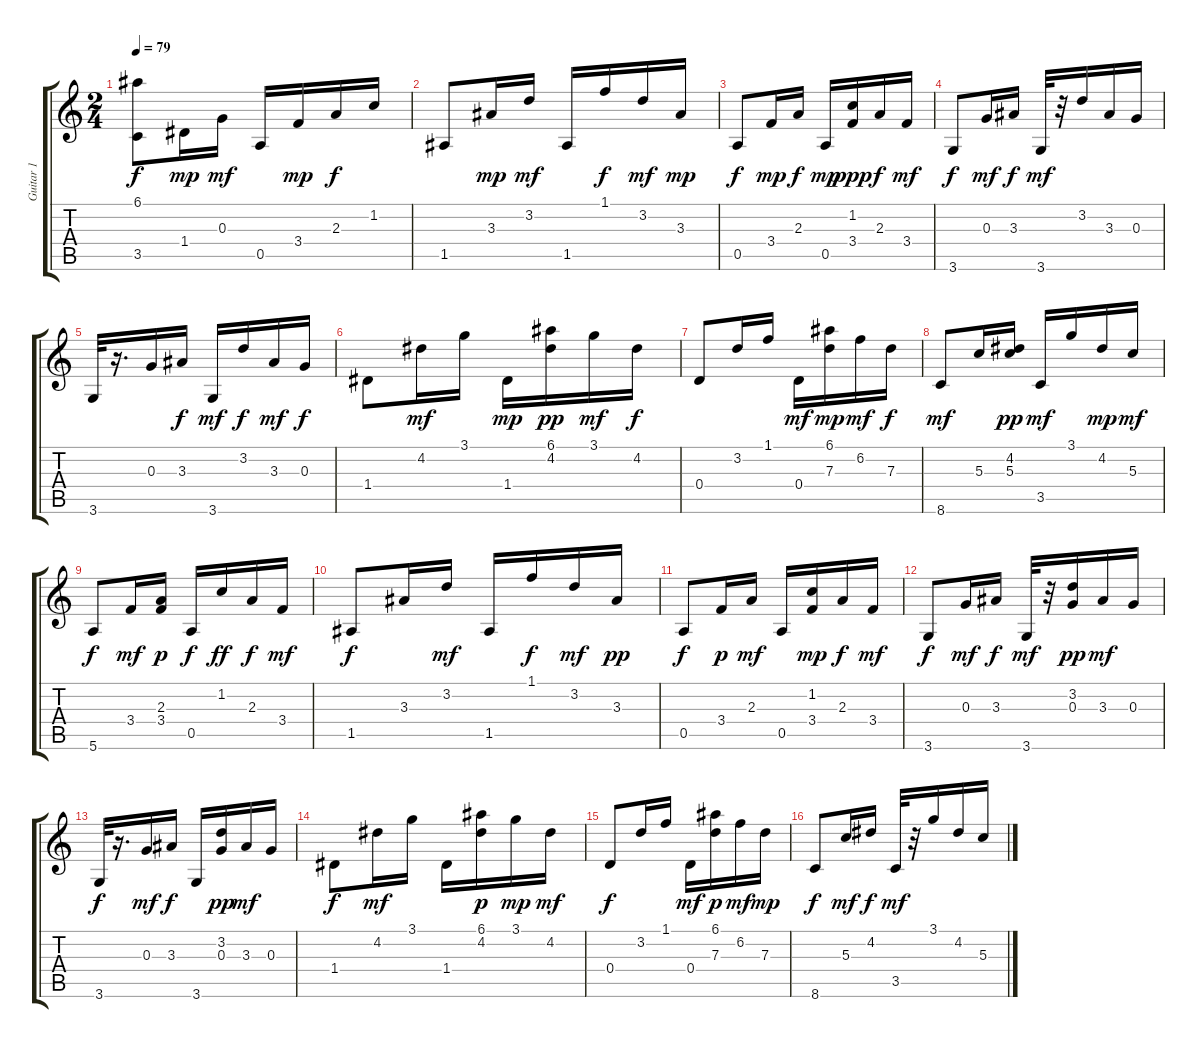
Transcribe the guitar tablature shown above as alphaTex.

\track ("Guitar 1" "Guitar 1") {instrument acousticguitarsteel}
\staff {score tabs}
\tuning (E4 B3 G3 D3 A2 E2) {hide}
\ts (2 4)
\tempo 79
\clef g2
\ks c
(6.1 3.5).8{dy f} 1.4.16{dy mp} 0.3.16{dy mf} 0.5.16 3.4.16{dy mp} 2.3.16{dy f} 1.2.16 |
1.5.8 3.3.16{dy mp} 3.2.16{dy mf} 1.5.16 1.1.16{dy f} 3.2.16{dy mf} 3.3.16{dy mp} |
0.5.8{dy f} 3.4.16{dy mp} 2.3.16{dy f} 0.5.16{dy mp} (1.2 3.4).16{dy ppp} 2.3.16{dy f} 3.4.16{dy mf} |
3.6.8{dy f} 0.3.16{dy mf} 3.3.16{dy f} 3.6.32{dy mf} r.32 3.2.16 3.3.16 0.3.16 |
3.6.32 r.16{d} 0.3.16 3.3.16{dy f} 3.6.16{dy mf} 3.2.16{dy f} 3.3.16{dy mf} 0.3.16{dy f} |
1.4.8 4.2.16{dy mf} 3.1.16 1.4.16{dy mp} (6.1 4.2).16{dy pp} 3.1.16{dy mf} 4.2.16{dy f} |
0.4.8 3.2.16 1.1.16 0.4.16{dy mf} (6.1 7.3).16{dy mp} 6.2.16{dy mf} 7.3.16{dy f} |
8.6.8{dy mf} 5.3.16 (4.2 5.3).16{dy pp} 3.5.16{dy mf} 3.1.16 4.2.16{dy mp} 5.3.16{dy mf} |
5.6.8{dy f} 3.4.16{dy mf} (2.3 3.4).16{dy p} 0.5.16{dy f} 1.2.16{dy ff} 2.3.16{dy f} 3.4.16{dy mf} |
1.5.8{dy f} 3.3.16 3.2.16{dy mf} 1.5.16 1.1.16{dy f} 3.2.16{dy mf} 3.3.16{dy pp} |
0.5.8{dy f} 3.4.16{dy p} 2.3.16{dy mf} 0.5.16 (1.2 3.4).16{dy mp} 2.3.16{dy f} 3.4.16{dy mf} |
3.6.8{dy f} 0.3.16{dy mf} 3.3.16{dy f} 3.6.32{dy mf} r.32 (3.2 0.3).16{dy pp} 3.3.16{dy mf} 0.3.16 |
3.6.32{dy f} r.16{d} 0.3.16{dy mf} 3.3.16{dy f} 3.6.16 (3.2 0.3).16{dy pp} 3.3.16{dy mf} 0.3.16 |
1.4.8{dy f} 4.2.16{dy mf} 3.1.16 1.4.16 (6.1 4.2).16{dy p} 3.1.16{dy mp} 4.2.16{dy mf} |
0.4.8{dy f} 3.2.16 1.1.16 0.4.16{dy mf} (6.1 7.3).16{dy p} 6.2.16{dy mf} 7.3.16{dy mp} |
8.6.8{dy f} 5.3.16{dy mf} 4.2.16{dy f} 3.5.32{dy mf} r.32 3.1.16 4.2.16 5.3.16
